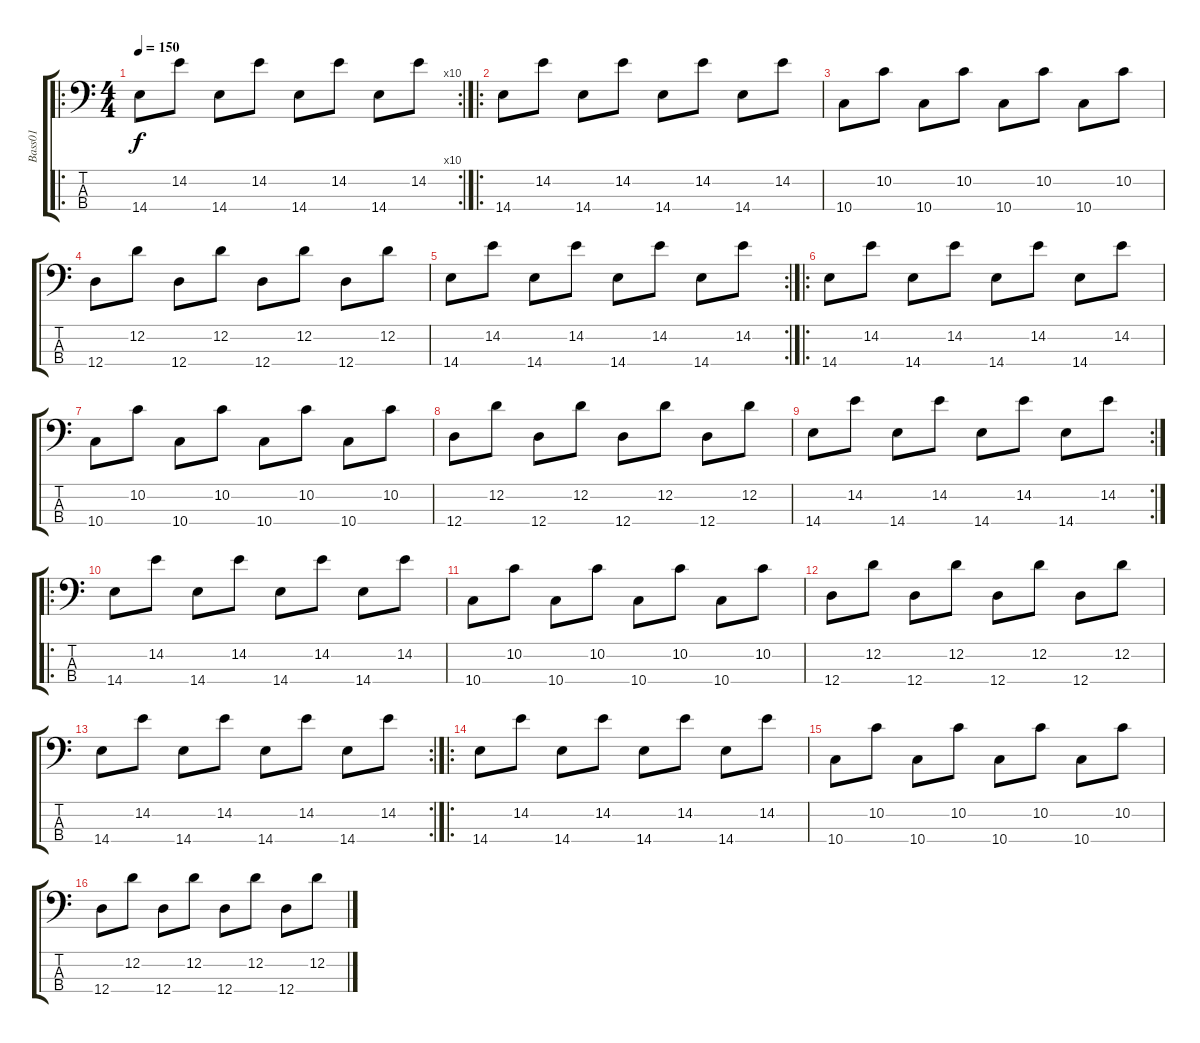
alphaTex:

\track ("Bass01" "Bass01") {instrument electricbassfinger}
\staff {score tabs}
\tuning (G2 D2 A1 D1) {hide}
\ro
\rc 10
\ts (4 4)
\tempo 150
\clef f4
\ks c
14.4.8{dy f} 14.2.8 14.4.8 14.2.8 14.4.8 14.2.8 14.4.8 14.2.8 |
\ro
14.4.8 14.2.8 14.4.8 14.2.8 14.4.8 14.2.8 14.4.8 14.2.8 |
10.4.8 10.2.8 10.4.8 10.2.8 10.4.8 10.2.8 10.4.8 10.2.8 |
12.4.8 12.2.8 12.4.8 12.2.8 12.4.8 12.2.8 12.4.8 12.2.8 |
\rc 2
14.4.8 14.2.8 14.4.8 14.2.8 14.4.8 14.2.8 14.4.8 14.2.8 |
\ro
14.4.8 14.2.8 14.4.8 14.2.8 14.4.8 14.2.8 14.4.8 14.2.8 |
10.4.8 10.2.8 10.4.8 10.2.8 10.4.8 10.2.8 10.4.8 10.2.8 |
12.4.8 12.2.8 12.4.8 12.2.8 12.4.8 12.2.8 12.4.8 12.2.8 |
\rc 2
14.4.8 14.2.8 14.4.8 14.2.8 14.4.8 14.2.8 14.4.8 14.2.8 |
\ro
14.4.8 14.2.8 14.4.8 14.2.8 14.4.8 14.2.8 14.4.8 14.2.8 |
10.4.8 10.2.8 10.4.8 10.2.8 10.4.8 10.2.8 10.4.8 10.2.8 |
12.4.8 12.2.8 12.4.8 12.2.8 12.4.8 12.2.8 12.4.8 12.2.8 |
\rc 2
14.4.8 14.2.8 14.4.8 14.2.8 14.4.8 14.2.8 14.4.8 14.2.8 |
\ro
14.4.8 14.2.8 14.4.8 14.2.8 14.4.8 14.2.8 14.4.8 14.2.8 |
10.4.8 10.2.8 10.4.8 10.2.8 10.4.8 10.2.8 10.4.8 10.2.8 |
12.4.8 12.2.8 12.4.8 12.2.8 12.4.8 12.2.8 12.4.8 12.2.8
